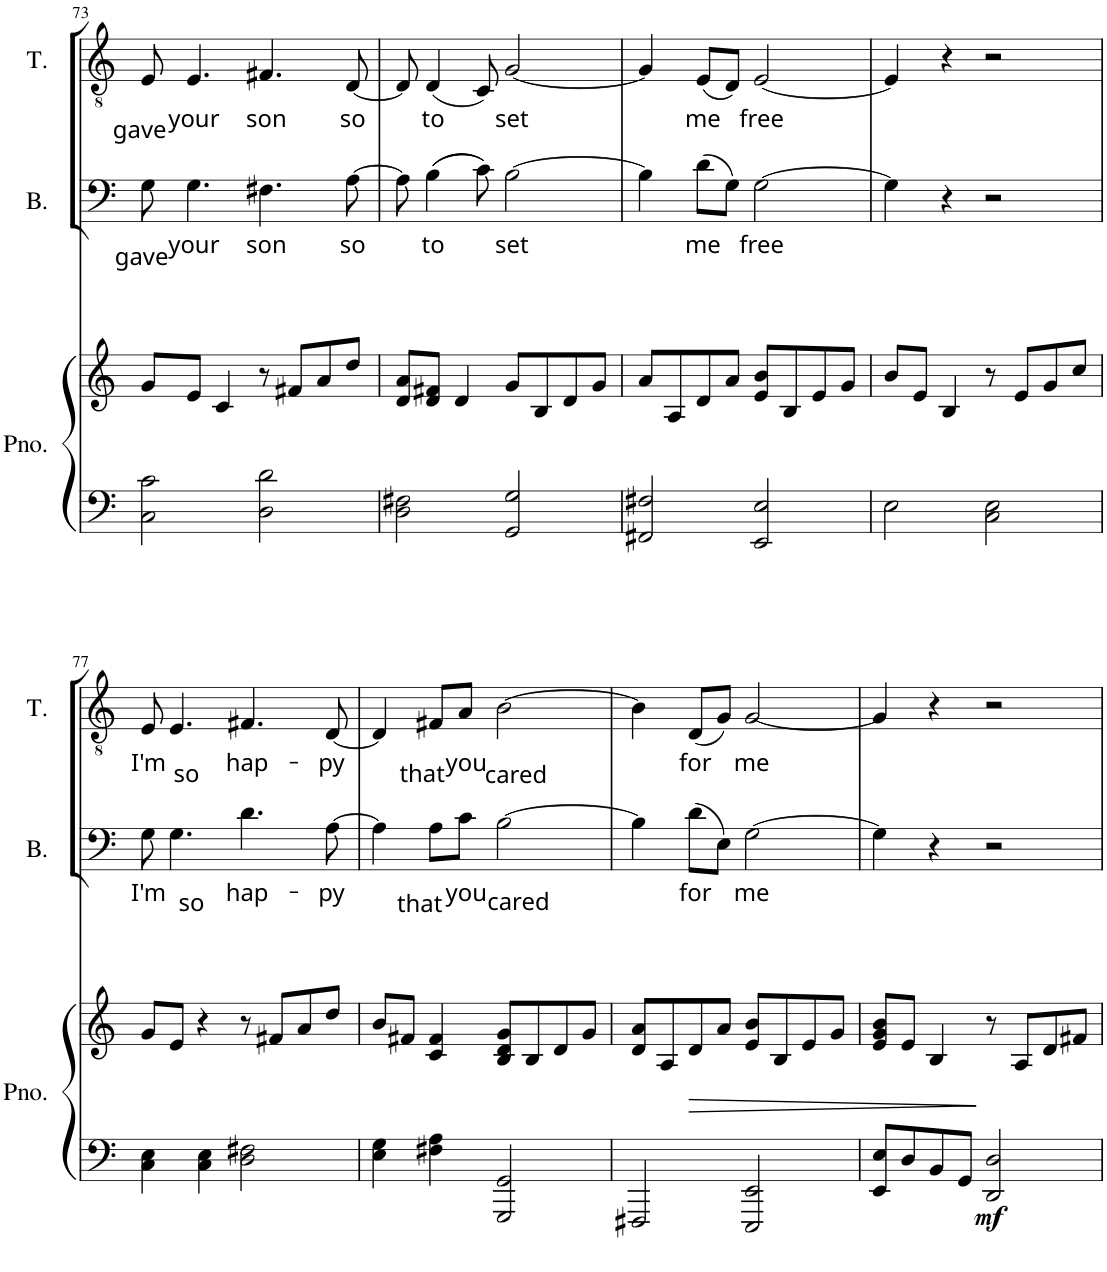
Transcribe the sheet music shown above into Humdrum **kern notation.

**kern	**kern	**dynam	**kern	**text	**kern	**text
*part3	*part3	*part3	*part2	*part2	*part1	*part1
*staff4	*staff3	*staff3/4	*staff2	*staff2	*staff1	*staff1
*I"Piano	*	*	*I"Bass	*	*I"Tenor	*
*I'Pno.	*	*	*I'B.	*	*I'T.	*
!!LO:PB:g=z
*clefF4	*clefG2	*	*clefF4	*	*clefGv2	*
*	*	*	*	*	*Trd-7c-12	*
*k[]	*k[]	*	*k[]	*	*k[]	*
*M4/4	*M4/4	*	*M4/4	*	*M4/4	*
=73	=73	=73	=73	=73	=73	=73
!	!	!	!	!LO:LY:b	!	!LO:LY:b
2C\ 2c\	8g/L	.	8G\	gave	8E/	gave
!	!	!	!	!LO:LY:b	!	!LO:LY:b
.	8e/J	.	4.G\	your	4.E/	your
.	4c/	.	.	.	.	.
!	!	!	!	!LO:LY:b	!	!LO:LY:b
2D\ 2d\	8r	.	4.F#X\	son	4.F#X/	son
.	8f#X/L	.	.	.	.	.
.	8a/	.	.	.	.	.
!	!	!	!	!LO:LY:b	!	!LO:LY:b
.	8dd/J	.	[8A\	so	[8D/	so
=74	=74	=74	=74	=74	=74	=74
2D\ 2F#X\	8d/ 8a/L	.	8A\]	.	8D/]	.
!	!	!	!	!LO:LY:b	!	!LO:LY:b
.	8d/ 8f#X/J	.	((4B\	to	(4D/	to
.	4d/	.	.	.	.	.
.	.	.	8c\))	.	8C/)	.
!	!	!	!	!LO:LY:b	!	!LO:LY:b
2GG/ 2G/	8g/L	.	[2B\	set	[2G/	set
.	8B/	.	.	.	.	.
.	8d/	.	.	.	.	.
.	8g/J	.	.	.	.	.
=75	=75	=75	=75	=75	=75	=75
2FF#X/ 2F#X/	8a/L	.	4B\]	.	4G/]	.
.	8A/	.	.	.	.	.
!	!	!	!	!LO:LY:b	!	!LO:LY:b
.	8d/	.	(8d\L	me	(8E/L	me
.	8a/J	.	8G\J)	.	8D/J)	.
!	!	!	!	!LO:LY:b	!	!LO:LY:b
2EE/ 2E/	8e/ 8b/L	.	[2G\	free	[2E/	free
.	8B/	.	.	.	.	.
.	8e/	.	.	.	.	.
.	8g/J	.	.	.	.	.
=76	=76	=76	=76	=76	=76	=76
2E\	8b/L	.	4G\]	.	4E/]	.
.	8e/J	.	.	.	.	.
.	4B/	.	4r	.	4r	.
2C\ 2E\	8r	.	2r	.	2r	.
.	8e/L	.	.	.	.	.
.	8g/	.	.	.	.	.
.	8cc/J	.	.	.	.	.
!!LO:LB:g=z
=77	=77	=77	=77	=77	=77	=77
!	!	!	!	!LO:LY:b	!	!LO:LY:b
4C\ 4E\	8g/L	.	8G\	-I'm	8E/	-I'm
!	!	!	!	!LO:LY:b	!	!LO:LY:b
.	8e/J	.	4.G\	so	4.E/	so
4C\ 4E\	4r	.	.	.	.	.
!	!	!	!	!LO:LY:b	!	!LO:LY:b
2D\ 2F#X\	8r	.	4.d\	hap-	4.F#X/	hap-
.	8f#X/L	.	.	.	.	.
.	8a/	.	.	.	.	.
!	!	!	!	!LO:LY:b	!	!LO:LY:b
.	8dd/J	.	[8A\	-py	[8D/	-py
=78	=78	=78	=78	=78	=78	=78
4E\ 4G\	8b/L	.	4A\]	.	4D/]	.
.	8f#X/J	.	.	.	.	.
!	!	!	!	!LO:LY:b	!	!LO:LY:b
4F#X\ 4A\	4c/ 4f#/	.	8A\L	that	8F#X/L	that
!	!	!	!	!LO:LY:b	!	!LO:LY:b
.	.	.	8c\J	you	8A/J	you
!	!	!	!	!LO:LY:b	!	!LO:LY:b
2GGG/ 2GG/	8B/ 8d/ 8g/L	.	[2B\	cared	[2B\	cared
.	8B/	.	.	.	.	.
.	8d/	.	.	.	.	.
.	8g/J	.	.	.	.	.
=79	=79	=79	=79	=79	=79	=79
2FFF#X/	8d/ 8a/L	.	4B\]	.	4B\]	.
.	8A/	.	.	.	.	.
!	!	!LO:HP:b	!	!LO:LY:b	!	!LO:LY:b
.	8d/	>	(8d\L	for	(8D/L	for
.	8a/J	.	8E\J)	.	8G/J)	.
!	!	!	!	!LO:LY:b	!	!LO:LY:b
2EEE/ 2EE/	8e/ 8b/L	.	[2G\	me	[2G/	me
.	8B/	.	.	.	.	.
.	8e/	.	.	.	.	.
.	8g/J	.	.	.	.	.
=80	=80	=80	=80	=80	=80	=80
8EE/ 8E/L	8e/ 8g/ 8b/L	.	4G\]	.	4G/]	.
8D/	8e/J	.	.	.	.	.
8BB/	4B/	.	4r	.	4r	.
8GG/J	.	.	.	.	.	.
!	!	!LO:DY:n=1:b=2	!	!	!	!
2DD/ 2D/	8r	] mf	2r	.	2r	.
.	8A/L	.	.	.	.	.
.	8d/	.	.	.	.	.
.	8f#X/J	.	.	.	.	.
=	=	=	=	=	=	=
*-	*-	*-	*-	*-	*-	*-
